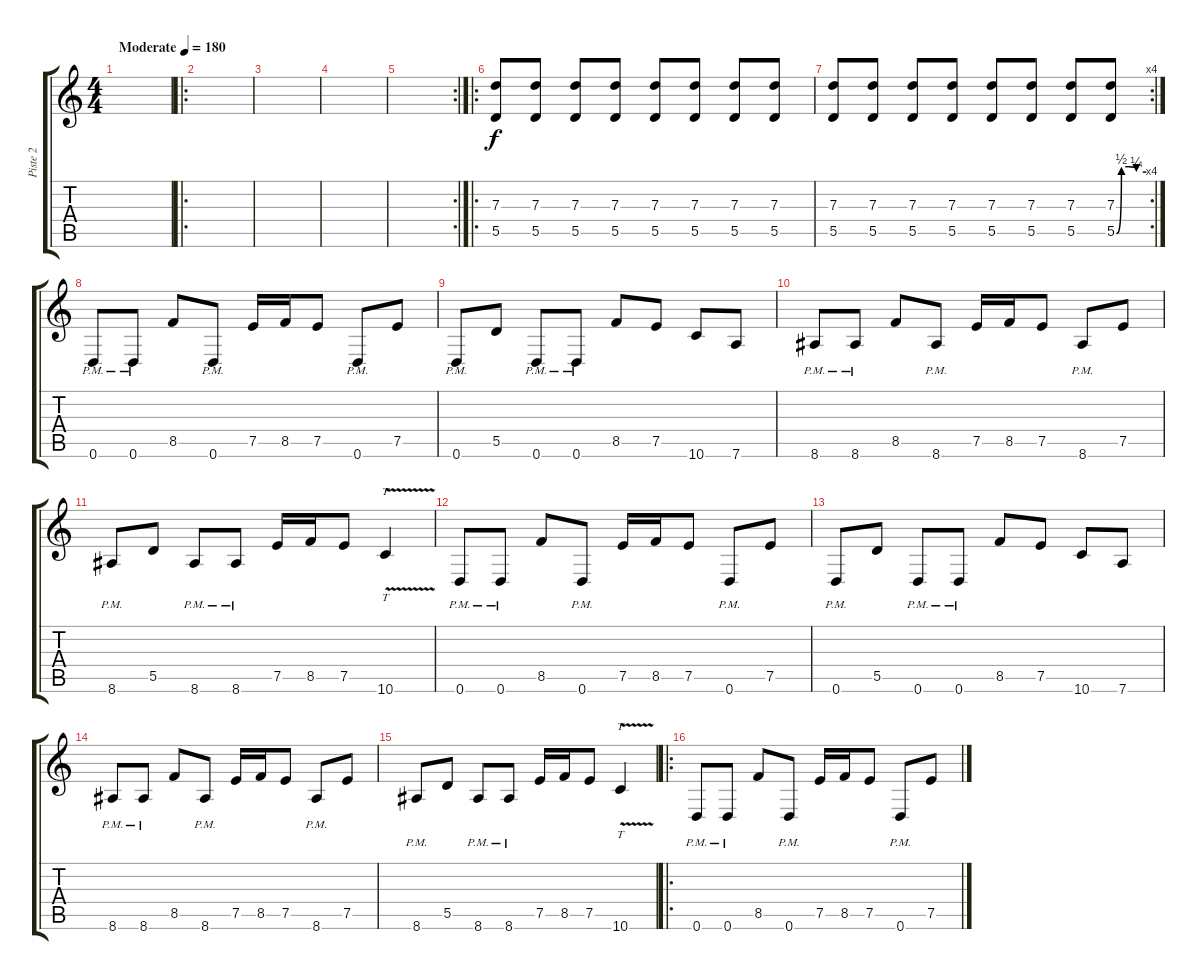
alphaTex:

\track ("Piste 2" "Piste 2") {instrument overdrivenguitar}
\staff {score tabs}
\tuning (E4 B3 G3 D3 A2 D2) {hide}
\ts (4 4)
\tempo (180 "Moderate")
\clef g2
\ks c
|
\ro
|
|
|
\rc 2
|
\ro
(7.3 5.5).8 (7.3 5.5).8 (7.3 5.5).8 (7.3 5.5).8 (7.3 5.5).8 (7.3 5.5).8 (7.3 5.5).8 (7.3 5.5).8 |
\rc 4
(7.3 5.5).8 (7.3 5.5).8 (7.3 5.5).8 (7.3 5.5).8 (7.3 5.5).8 (7.3 5.5).8 (7.3 5.5).8 (7.3 5.5{be (custom 0 0 10 2 25 2 40 1 60 1)}).8 |
0.6{pm}.8 0.6{pm}.8 8.5.8 0.6{pm}.8 7.5.16 8.5.16 7.5.8 0.6{pm}.8 7.5.8 |
0.6{pm}.8 5.5.8 0.6{pm}.8 0.6{pm}.8 8.5.8 7.5.8 10.6.8 7.6.8 |
8.6{pm}.8 8.6{pm}.8 8.5.8 8.6{pm}.8 7.5.16 8.5.16 7.5.8 8.6{pm}.8 7.5.8 |
8.6{pm}.8 5.5.8 8.6{pm}.8 8.6{pm}.8 7.5.16 8.5.16 7.5.8 10.6{v}.4{tt} |
0.6{pm}.8 0.6{pm}.8 8.5.8 0.6{pm}.8 7.5.16 8.5.16 7.5.8 0.6{pm}.8 7.5.8 |
0.6{pm}.8 5.5.8 0.6{pm}.8 0.6{pm}.8 8.5.8 7.5.8 10.6.8 7.6.8 |
8.6{pm}.8 8.6{pm}.8 8.5.8 8.6{pm}.8 7.5.16 8.5.16 7.5.8 8.6{pm}.8 7.5.8 |
8.6{pm}.8 5.5.8 8.6{pm}.8 8.6{pm}.8 7.5.16 8.5.16 7.5.8 10.6{v}.4{tt} |
\ro
0.6{pm}.8 0.6{pm}.8 8.5.8 0.6{pm}.8 7.5.16 8.5.16 7.5.8 0.6{pm}.8 7.5.8
